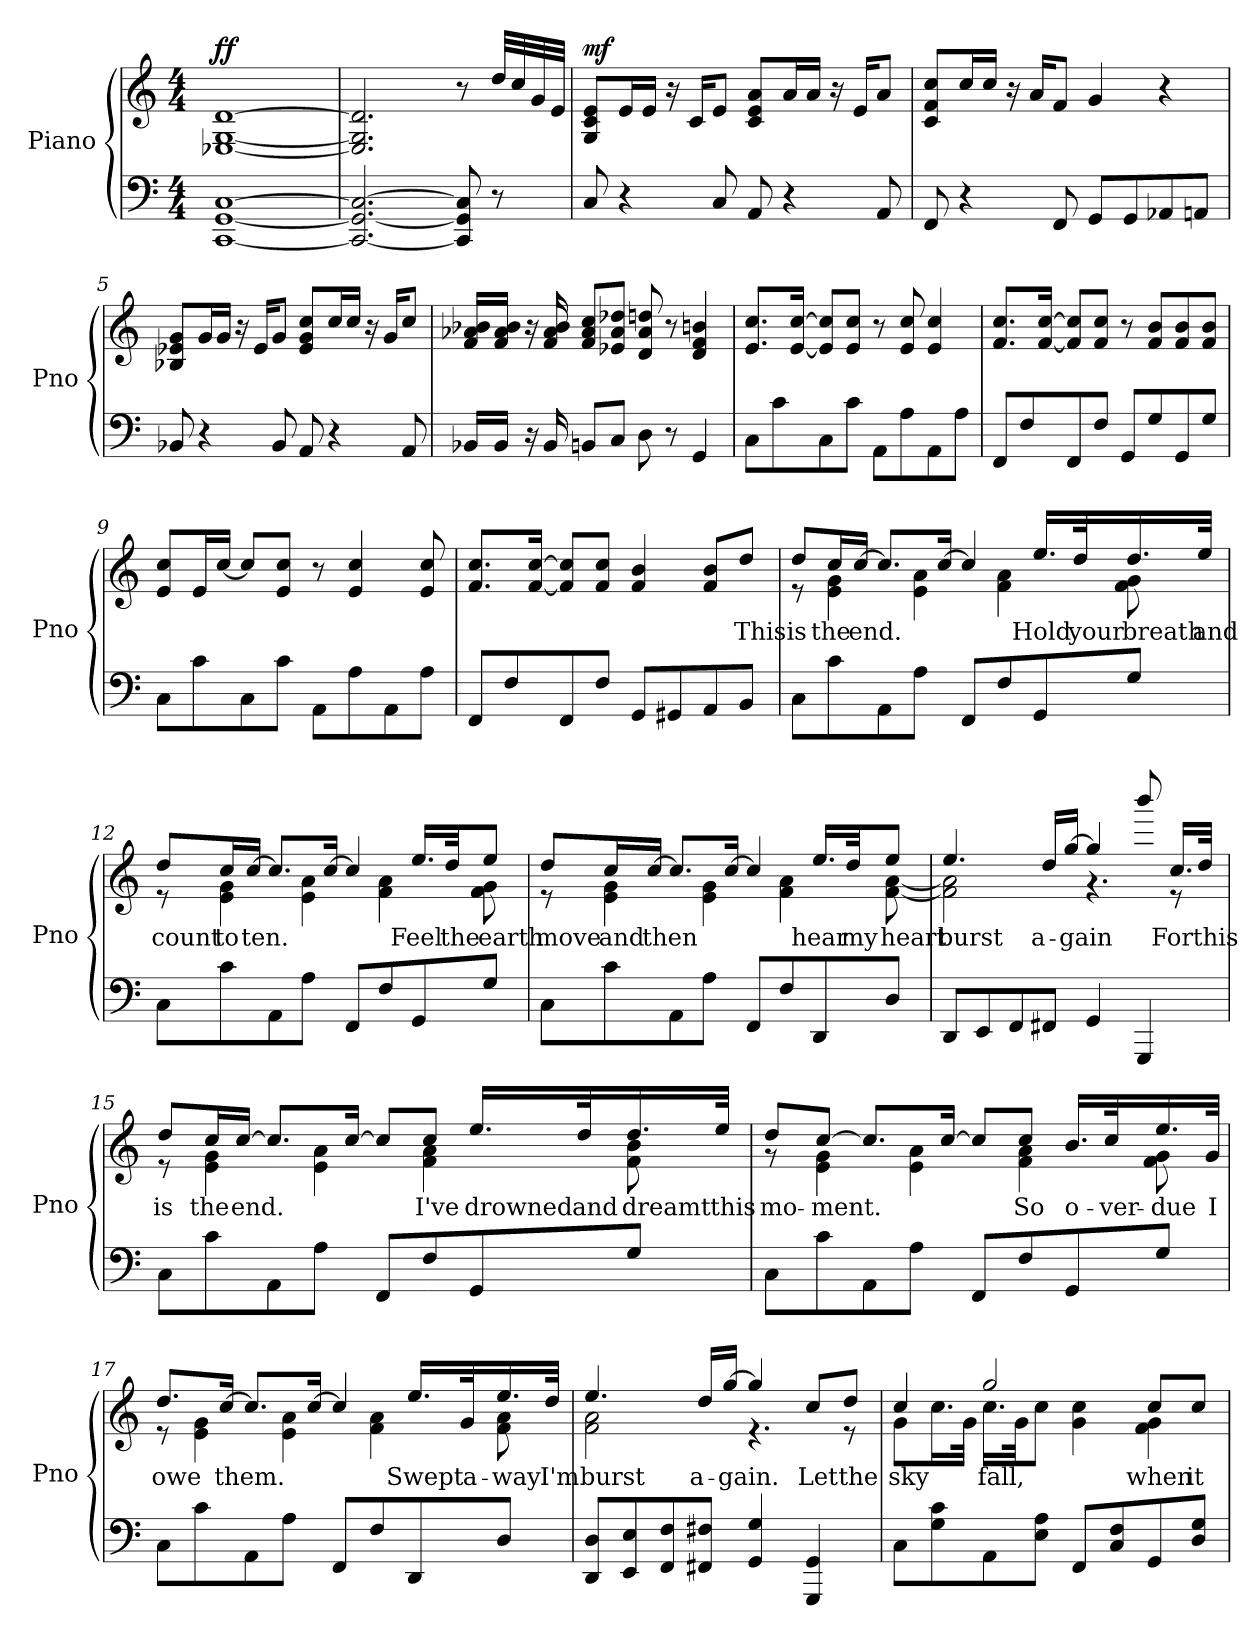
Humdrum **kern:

**kern	**kern	**text	**dynam
*part1	*part1	*part1	*part1
*staff2	*staff1	*staff1	*staff1/2
*I"Piano	*	*	*
*I'Pno	*	*	*
*clefF4	*clefG2	*	*
*k[]	*k[]	*	*
*M4/4	*M4/4	*	*
*MM120	*MM120	*	*
=1	=1	=1	=1
!	!	!	!LO:DY:b
[1CC [1GG [1C	[1E-X [1G [1d	.	ff
=2	=2	=2	=2
2.CC/_ 2.GG/_ 2.C/_	2.E-/] 2.G/] 2.d/]	.	.
8CC/] 8GG/] 8C/]	8r	.	.
8r	32dd/LLL	.	.
.	32cc/	.	.
.	32g/	.	.
.	32e/JJJ	.	.
=3	=3	=3	=3
!	!	!	!LO:DY:b
8C/	8G/ 8c/ 8e/L	.	mf
4r	16e/L	.	.
.	16e/JJ	.	.
.	16r	.	.
.	16c/KL	.	.
8C/	8e/J	.	.
8AA/	8c/ 8e/ 8a/L	.	.
4r	16a/L	.	.
.	16a/JJ	.	.
.	16r	.	.
.	16e/KL	.	.
8AA/	8a/J	.	.
!!LO:LB:g=z
=4	=4	=4	=4
8FF/	8c/ 8f/ 8cc/L	.	.
4r	16cc/L	.	.
.	16cc/JJ	.	.
.	16r	.	.
.	16a/KL	.	.
8FF/	8f/J	.	.
8GG/L	4g/	.	.
8GG/	.	.	.
8AA-X/	4r	.	.
8AAn/J	.	.	.
=5	=5	=5	=5
8BB-X/	8B-X/ 8e-X/ 8g/L	.	.
4r	16g/L	.	.
.	16g/JJ	.	.
.	16r	.	.
.	16e-/KL	.	.
8BB-/	8g/J	.	.
8AA/	8e-/ 8g/ 8cc/L	.	.
4r	16cc/L	.	.
.	16cc/JJ	.	.
.	16r	.	.
.	16g/KL	.	.
8AA/	8cc/J	.	.
=6	=6	=6	=6
16BB-X/LL	16f/ 16a-X/ 16b-X/LL	.	.
16BB-/JJ	16f/ 16a-/ 16b-/JJ	.	.
16r	16r	.	.
16BB-/	16f/ 16a-/ 16b-/	.	.
8BBn/L	8f/ 8a-/ 8cc/L	.	.
8C/J	8e-X/ 8a-/ 8dd-X/J	.	.
8D\	8d/ 8a-/ 8ddn/	.	.
8r	8r	.	.
4GG/	4d/ 4f/ 4bn/	.	.
!!LO:LB:g=z
=7	=7	=7	=7
8C\L	8.e/ 8.cc/L	.	.
8c\	.	.	.
.	[16e/ [16cc/Jk	.	.
8C\	8e/] 8cc/]L	.	.
8c\J	8e/ 8cc/J	.	.
8AA\L	8r	.	.
8A\	8e/ 8cc/	.	.
8AA\	4e/ 4cc/	.	.
8A\J	.	.	.
=8	=8	=8	=8
8FF/L	8.f/ 8.cc/L	.	.
8F/	.	.	.
.	[16f/ [16cc/Jk	.	.
8FF/	8f/] 8cc/]L	.	.
8F/J	8f/ 8cc/J	.	.
8GG/L	8r	.	.
8G/	8f/ 8b/L	.	.
8GG/	8f/ 8b/	.	.
8G/J	8f/ 8b/J	.	.
=9	=9	=9	=9
8C\L	8e/ 8cc/L	.	.
8c\	16e/L	.	.
.	[16cc/JJ	.	.
8C\	8cc/L]	.	.
8c\J	8e/ 8cc/J	.	.
8AA\L	8r	.	.
8A\	4e/ 4cc/	.	.
8AA\	.	.	.
8A\J	8e/ 8cc/	.	.
=10	=10	=10	=10
8FF/L	8.f/ 8.cc/L	.	.
8F/	.	.	.
.	[16f/ [16cc/Jk	.	.
8FF/	8f/] 8cc/]L	.	.
8F/J	8f/ 8cc/J	.	.
8GG/L	4f/ 4b/	.	.
8GG#X/	.	.	.
8AA/	8f/ 8b/L	.	.
!	!	!LO:LY:b	!
8BB/J	8dd/J	This	.
!!LO:LB:g=z
=11	=11	=11	=11
!	!	!LO:LY:b	!
*	*^	*	*
8C\L	8dd/L	8r	is	.
!	!	!	!LO:LY:b	!
8c\	16cc/L	4e\ 4g\	the	.
!	!	!	!LO:LY:b	!
.	[16cc/JJ	.	end.	.
8AA\	8.cc/L]	.	.	.
8A\J	.	4e\ 4a\	.	.
.	[16cc/Jk	.	.	.
8FF/L	4cc/]	.	.	.
8F/	.	4f\ 4a\	.	.
!	!	!	!LO:LY:b	!
8GG/	16.ee/LL	.	Hold	.
!	!	!	!LO:LY:b	!
.	32dd/K	.	your	.
!	!	!	!LO:LY:b	!
8G/J	16.dd/	8f\ 8g\	breath	.
!	!	!	!LO:LY:b	!
.	32ee/JJk	.	and	.
=12	=12	=12	=12	=12
!	!	!	!LO:LY:b	!
8C\L	8dd/L	8r	count	.
!	!	!	!LO:LY:b	!
8c\	16cc/L	4e\ 4g\	to	.
!	!	!	!LO:LY:b	!
.	[16cc/JJ	.	ten.	.
8AA\	8.cc/L]	.	.	.
8A\J	.	4e\ 4a\	.	.
.	[16cc/Jk	.	.	.
8FF/L	4cc/]	.	.	.
8F/	.	4f\ 4a\	.	.
!	!	!	!LO:LY:b	!
8GG/	16.ee/LL	.	Feel	.
!	!	!	!LO:LY:b	!
.	32dd/JK	.	the	.
!	!	!	!LO:LY:b	!
8G/J	8ee/J	8f\ 8g\	earth	.
!!LO:PB:g=z	!!
=13	=13	=13	=13	=13
!	!	!	!LO:LY:b	!
8C\L	8dd/L	8r	move	.
!	!	!	!LO:LY:b	!
8c\	16cc/L	4e\ 4g\	and	.
!	!	!	!LO:LY:b	!
.	[16cc/JJ	.	then	.
8AA\	8.cc/L]	.	.	.
8A\J	.	4e\ 4g\	.	.
.	[16cc/Jk	.	.	.
8FF/L	4cc/]	.	.	.
8F/	.	4f\ 4a\	.	.
!	!	!	!LO:LY:b	!
8DD/	16.ee/LL	.	hear	.
!	!	!	!LO:LY:b	!
.	32dd/JK	.	my	.
!	!	!	!LO:LY:b	!
8D/J	8ee/J	[8f\ [8a\	heart	.
=14	=14	=14	=14	=14
!	!	!	!LO:LY:b	!
8DD/L	4.ee/	2f\] 2a\]	burst	.
8EE/	.	.	.	.
8FF/	.	.	.	.
!	!	!	!LO:LY:b	!
8FF#X/J	16dd/LL	.	a-	.
!	!	!	!LO:LY:b	!
.	[16gg/JJ	.	-gain	.
!	!	!	!LO:LY:b	!
4GG/	4gg/]	4.r	.	.
4GGG/	8bbb/	.	.	.
!	!	!	!LO:LY:b	!
.	16.cc/LL	8r	For	.
!	!	!	!LO:LY:b	!
.	32dd/JJk	.	this	.
!!LO:LB:g=z	!!
=15	=15	=15	=15	=15
!	!	!	!LO:LY:b	!
8C\L	8dd/L	8r	is	.
!	!	!	!LO:LY:b	!
8c\	16cc/L	4e\ 4g\	the	.
!	!	!	!LO:LY:b	!
.	[16cc/JJ	.	end.	.
8AA\	8.cc/L]	.	.	.
8A\J	.	4e\ 4a\	.	.
.	[16cc/Jk	.	.	.
8FF/L	8cc/L]	.	.	.
!	!	!	!LO:LY:b	!
8F/	8cc/J	4f\ 4a\	I've	.
!	!	!	!LO:LY:b	!
8GG/	16.ee/LL	.	drowned	.
!	!	!	!LO:LY:b	!
.	32dd/K	.	and	.
!	!	!	!LO:LY:b	!
8G/J	16.dd/	8f\ 8b\	dreamt	.
!	!	!	!LO:LY:b	!
.	32ee/JJk	.	this	.
=16	=16	=16	=16	=16
!	!	!	!LO:LY:b	!
8C\L	8dd/L	8r	mo-	.
!	!	!	!LO:LY:b	!
8c\	[8cc/J	4e\ 4g\	-ment.	.
8AA\	8.cc/L]	.	.	.
8A\J	.	4e\ 4a\	.	.
.	[16cc/Jk	.	.	.
8FF/L	8cc/L]	.	.	.
!	!	!	!LO:LY:b	!
8F/	8cc/J	4f\ 4a\	So	.
!	!	!	!LO:LY:b	!
8GG/	16.b/LL	.	o-	.
!	!	!	!LO:LY:b	!
.	32cc/K	.	-ver-	.
!	!	!	!LO:LY:b	!
8G/J	16.ee/	8f\ 8g\	-due	.
!	!	!	!LO:LY:b	!
.	32g/JJk	.	I	.
!!LO:LB:g=z	!!
=17	=17	=17	=17	=17
!	!	!	!LO:LY:b	!
8C\L	8.dd/L	8r	owe	.
8c\	.	4e\ 4g\	.	.
!	!	!	!LO:LY:b	!
.	[16cc/Jk	.	them.	.
8AA\	8.cc/L]	.	.	.
8A\J	.	4e\ 4a\	.	.
.	[16cc/Jk	.	.	.
8FF/L	4cc/]	.	.	.
8F/	.	4f\ 4a\	.	.
!	!	!	!LO:LY:b	!
8DD/	16.ee/LL	.	Swept	.
!	!	!	!LO:LY:b	!
.	32g/K	.	a-	.
!	!	!	!LO:LY:b	!
8D/J	16.ee/	8f\ 8a\	-way	.
!	!	!	!LO:LY:b	!
.	32dd/JJk	.	I'm	.
=18	=18	=18	=18	=18
!	!	!	!LO:LY:b	!
8DD/ 8D/L	4.ee/	2f\ 2a\	burst	.
8EE/ 8E/	.	.	.	.
8FF/ 8F/	.	.	.	.
!	!	!	!LO:LY:b	!
8FF#X/ 8F#X/J	16dd/LL	.	a-	.
!	!	!	!LO:LY:b	!
.	[16gg/JJ	.	-gain.	.
4GG/ 4G/	4gg/]	4.r	.	.
!	!	!	!LO:LY:b	!
4GGG/ 4GG/	8cc/L	.	Let	.
!	!	!	!LO:LY:b	!
.	8dd/J	8r	the	.
=19	=19	=19	=19	=19
!	!	!	!LO:LY:b	!
8C\L	4cc/	8g\L	sky	.
8G\ 8c\	.	16.cc\L	.	.
.	.	32g\JJk	.	.
!	!	!	!LO:LY:b	!
8AA\	2gg/	16.cc\LL	fall,	.
.	.	32g\JK	.	.
8E\ 8A\J	.	8cc\J	.	.
8FF/L	.	4g\ 4cc\	.	.
8C/ 8F/	.	.	.	.
!	!	!	!LO:LY:b	!
8GG/	8cc/L	4f\ 4g\	when	.
!	!	!	!LO:LY:b	!
8D/ 8G/J	8cc/J	.	it	.
*	*v	*v	*	*
=	=	=	=
*-	*-	*-	*-
